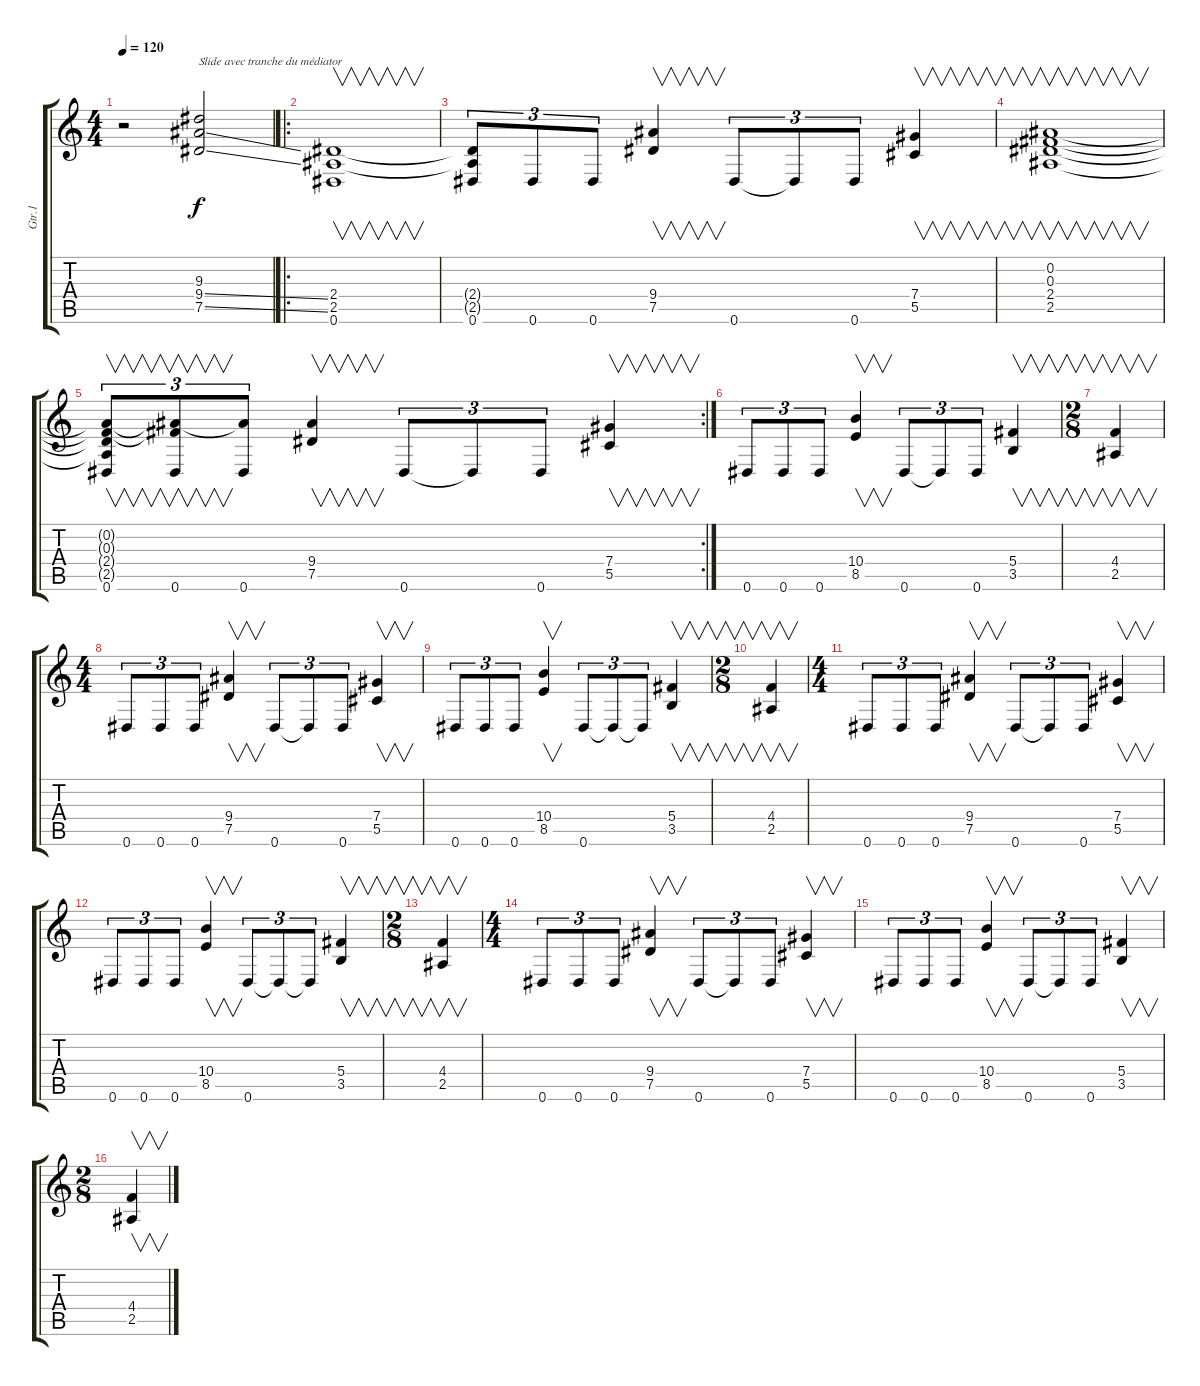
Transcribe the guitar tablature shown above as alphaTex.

\track ("Gtr.1" "Gtr.1") {instrument distortionguitar}
\staff {score tabs}
\tuning (Eb4 Bb3 Gb3 Db3 Ab2 Eb2) {hide}
\ts (4 4)
\tempo 120
\clef g2
\ks c
r.2{dy f instrument distortionguitar} (9.3 9.4{ss} 7.5{ss}).2{txt "Slide avec tranche du médiator"} |
\ro
(2.4 2.5 0.6).1{v} |
(2.4{t} 2.5{t} 0.6).8{tu (3 2)} 0.6.8{tu (3 2)} 0.6.8{tu (3 2)} (9.4 7.5).4{v} 0.6.8{tu (3 2)} 0.6{t}.8{tu (3 2)} 0.6.8{tu (3 2)} (7.4 5.5).4{v} |
(0.2 0.3 2.4 2.5).1{v} |
\rc 2
(0.2{t} 0.3{t} 2.4{t} 2.5{t} 0.6).8{v tu (3 2)} (0.2{t} 0.3{t} 0.6).8{v tu (3 2)} (0.2{t} 0.6).8{tu (3 2)} (9.4 7.5).4{v} 0.6.8{tu (3 2)} 0.6{t}.8{tu (3 2)} 0.6.8{tu (3 2)} (7.4 5.5).4{v} |
0.6.8{tu (3 2)} 0.6.8{tu (3 2)} 0.6.8{tu (3 2)} (10.4 8.5).4{v} 0.6.8{tu (3 2)} 0.6{t}.8{tu (3 2)} 0.6.8{tu (3 2)} (5.4 3.5).4{v} |
\ts (2 8)
(4.4 2.5).4{v} |
\ts (4 4)
0.6.8{tu (3 2)} 0.6.8{tu (3 2)} 0.6.8{tu (3 2)} (9.4 7.5).4{v} 0.6.8{tu (3 2)} 0.6{t}.8{tu (3 2)} 0.6.8{tu (3 2)} (7.4 5.5).4{v} |
0.6.8{tu (3 2)} 0.6.8{tu (3 2)} 0.6.8{tu (3 2)} (10.4 8.5).4{v} 0.6.8{tu (3 2)} 0.6{t}.8{tu (3 2)} 0.6{t}.8{tu (3 2)} (5.4 3.5).4{v} |
\ts (2 8)
(4.4 2.5).4{v} |
\ts (4 4)
0.6.8{tu (3 2)} 0.6.8{tu (3 2)} 0.6.8{tu (3 2)} (9.4 7.5).4{v} 0.6.8{tu (3 2)} 0.6{t}.8{tu (3 2)} 0.6.8{tu (3 2)} (7.4 5.5).4{v} |
0.6.8{tu (3 2)} 0.6.8{tu (3 2)} 0.6.8{tu (3 2)} (10.4 8.5).4{v} 0.6.8{tu (3 2)} 0.6{t}.8{tu (3 2)} 0.6{t}.8{tu (3 2)} (5.4 3.5).4{v} |
\ts (2 8)
(4.4 2.5).4{v} |
\ts (4 4)
0.6.8{tu (3 2)} 0.6.8{tu (3 2)} 0.6.8{tu (3 2)} (9.4 7.5).4{v} 0.6.8{tu (3 2)} 0.6{t}.8{tu (3 2)} 0.6.8{tu (3 2)} (7.4 5.5).4{v} |
0.6.8{tu (3 2)} 0.6.8{tu (3 2)} 0.6.8{tu (3 2)} (10.4 8.5).4{v} 0.6.8{tu (3 2)} 0.6{t}.8{tu (3 2)} 0.6.8{tu (3 2)} (5.4 3.5).4{v} |
\ts (2 8)
(4.4 2.5).4{v}
